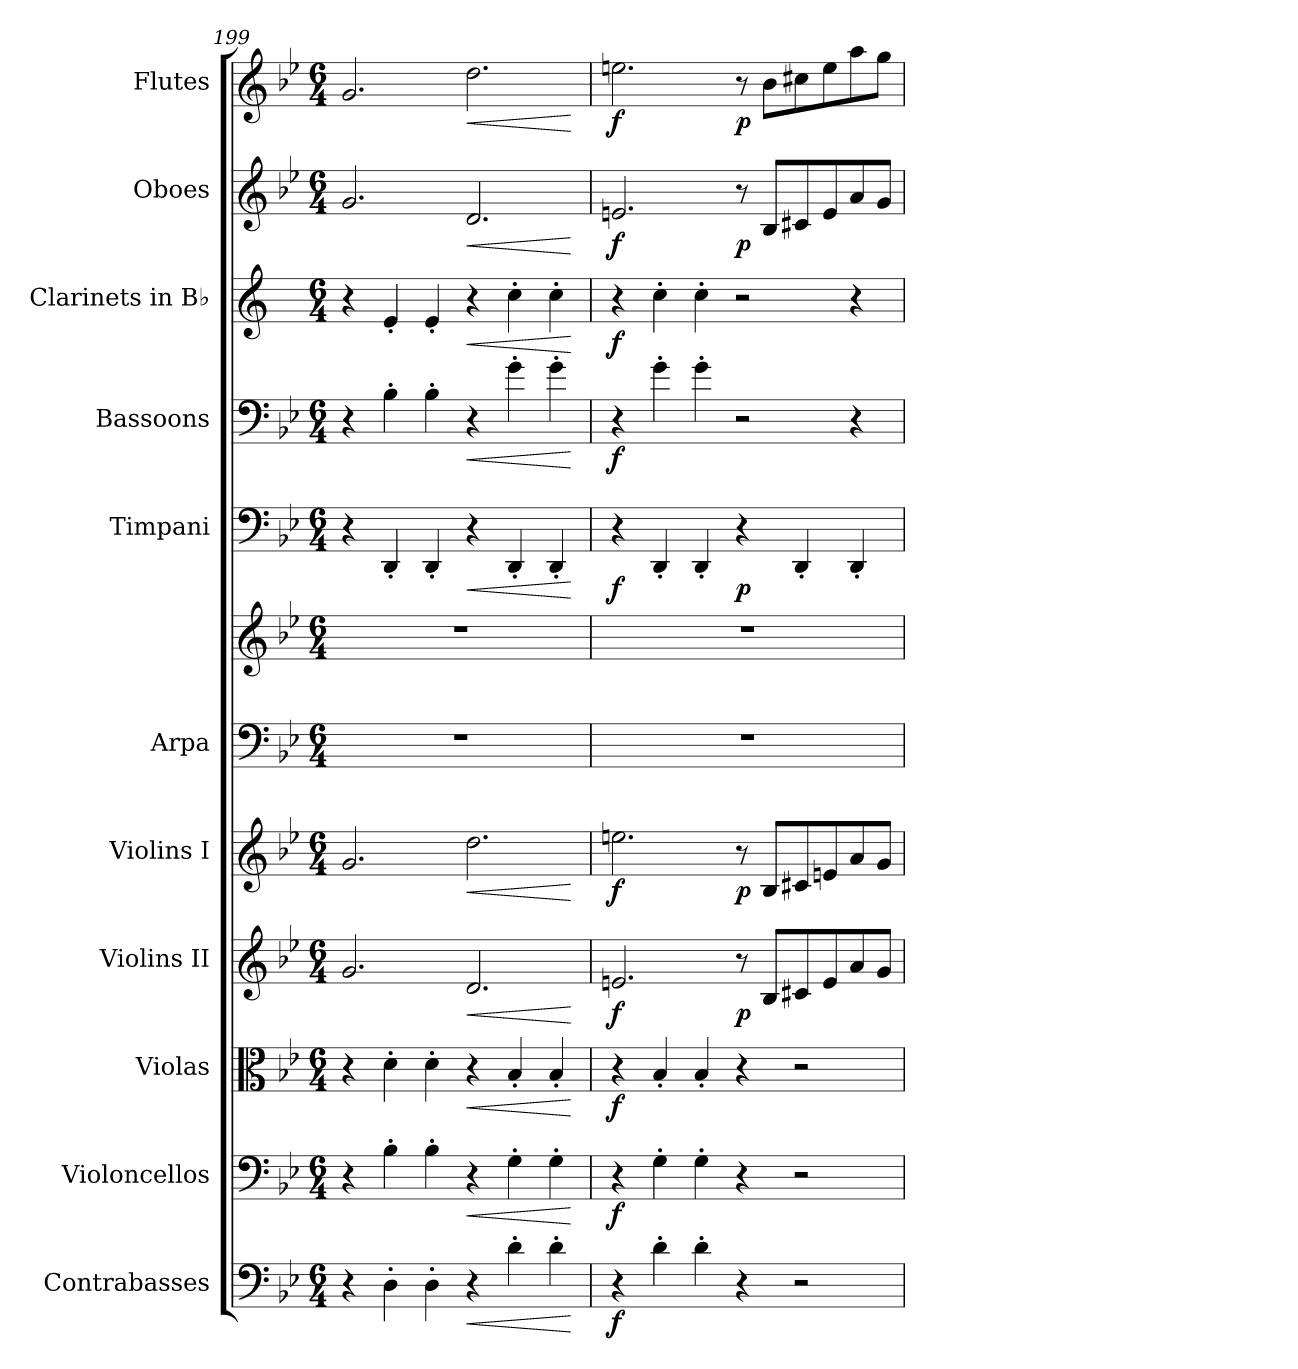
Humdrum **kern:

**kern	**dynam	**kern	**dynam	**kern	**dynam	**kern	**dynam	**kern	**dynam	**kern	**kern	**kern	**dynam	**kern	**dynam	**kern	**dynam	**kern	**dynam	**kern	**dynam
*part11	*part11	*part10	*part10	*part9	*part9	*part8	*part8	*part7	*part7	*part6	*part6	*part5	*part5	*part4	*part4	*part3	*part3	*part2	*part2	*part1	*part1
*staff12	*staff12	*staff11	*staff11	*staff10	*staff10	*staff9	*staff9	*staff8	*staff8	*staff7	*staff6	*staff5	*staff5	*staff4	*staff4	*staff3	*staff3	*staff2	*staff2	*staff1	*staff1
*I"Contrabasses	*	*I"Violoncellos	*	*I"Violas	*	*I"Violins II	*	*I"Violins I	*	*I"Arpa	*	*I"Timpani	*	*I"Bassoons	*	*I"Clarinets in B♭	*	*I"Oboes	*	*I"Flutes	*
*I'Cb.	*	*I'Vc.	*	*I'Vla.	*	*I'Vln. II	*	*I'Vln. I	*	*I'Arp.	*	*I'Timp.	*	*I'Bsn.	*	*	*	*I'Ob.	*	*I'Fl.	*
*clefF4	*	*clefF4	*	*clefC3	*	*clefG2	*	*clefG2	*	*clefF4	*clefG2	*clefF4	*	*clefF4	*	*clefG2	*	*clefG2	*	*clefG2	*
*ITrd7c12	*	*	*	*	*	*	*	*	*	*	*	*	*	*	*	*ITrd1c2	*	*	*	*	*
*k[b-e-]	*	*k[b-e-]	*	*k[b-e-]	*	*k[b-e-]	*	*k[b-e-]	*	*k[b-e-]	*k[b-e-]	*k[b-e-]	*	*k[b-e-]	*	*k[b-e-]	*	*k[b-e-]	*	*k[b-e-]	*
*M6/4	*	*M6/4	*	*M6/4	*	*M6/4	*	*M6/4	*	*M6/4	*M6/4	*M6/4	*	*M6/4	*	*M6/4	*	*M6/4	*	*M6/4	*
=199	=199	=199	=199	=199	=199	=199	=199	=199	=199	=199	=199	=199	=199	=199	=199	=199	=199	=199	=199	=199	=199
4r	.	4r	.	4r	.	2.g/	.	2.g/	.	1.r	1.r	4r	.	4r	.	4r	.	2.g/	.	2.g/	.
4DD'\	.	4B-'\	.	4d'\	.	.	.	.	.	.	.	4DD'/	.	4B-'\	.	4d'/	.	.	.	.	.
4DD'\	.	4B-'\	.	4d'\	.	.	.	.	.	.	.	4DD'/	.	4B-'\	.	4d'/	.	.	.	.	.
!	!LO:HP:b	!	!LO:HP:b	!	!LO:HP:b	!	!LO:HP:b	!	!LO:HP:b	!	!	!	!LO:HP:b	!	!LO:HP:b	!	!LO:HP:b	!	!LO:HP:b	!	!LO:HP:b
4r	<	4r	<	4r	<	2.d/	<	2.dd\	<	.	.	4r	<	4r	<	4r	<	2.d/	<	2.dd\	<
4D'\	.	4G'\	.	4B-'/	.	.	.	.	.	.	.	4DD'/	.	4g'\	.	4b-'\	.	.	.	.	.
4D'\	.	4G'\	.	4B-'/	.	.	.	.	.	.	.	4DD'/	.	4g'\	.	4b-'\	.	.	.	.	.
.	[	.	[	.	[	.	[	.	[	.	.	.	[	.	[	.	[	.	[	.	[
!!LO:PB:g=z
=200	=200	=200	=200	=200	=200	=200	=200	=200	=200	=200	=200	=200	=200	=200	=200	=200	=200	=200	=200	=200	=200
!	!LO:DY:b	!	!LO:DY:b	!	!LO:DY:b	!	!LO:DY:b	!	!LO:DY:b	!	!	!	!LO:DY:b	!	!LO:DY:b	!	!LO:DY:b	!	!LO:DY:b	!	!LO:DY:b
4r	f	4r	f	4r	f	2.en/	f	2.een\	f	1.r	1.r	4r	f	4r	f	4r	f	2.en/	f	2.een\	f
4D'\	.	4G'\	.	4B-'/	.	.	.	.	.	.	.	4DD'/	.	4g'\	.	4b-'\	.	.	.	.	.
4D'\	.	4G'\	.	4B-'/	.	.	.	.	.	.	.	4DD'/	.	4g'\	.	4b-'\	.	.	.	.	.
!	!	!	!	!	!	!	!LO:DY:b	!	!LO:DY:b	!	!	!	!LO:DY:b	!	!	!	!	!	!LO:DY:b	!	!LO:DY:b
4r	.	4r	.	4r	.	8r	p	8r	p	.	.	4r	p	2r	.	2r	.	8r	p	8r	p
.	.	.	.	.	.	8B-/L	.	8B-/L	.	.	.	.	.	.	.	.	.	8B-/L	.	8b-\L	.
2r	.	2r	.	2r	.	8c#X/	.	8c#X/	.	.	.	4DD'/	.	.	.	.	.	8c#X/	.	8cc#X\	.
.	.	.	.	.	.	8e/	.	8en/	.	.	.	.	.	.	.	.	.	8e/	.	8ee\	.
.	.	.	.	.	.	8a/	.	8a/	.	.	.	4DD'/	.	4r	.	4r	.	8a/	.	8aa\	.
.	.	.	.	.	.	8g/J	.	8g/J	.	.	.	.	.	.	.	.	.	8g/J	.	8gg\J	.
=	=	=	=	=	=	=	=	=	=	=	=	=	=	=	=	=	=	=	=	=	=
*-	*-	*-	*-	*-	*-	*-	*-	*-	*-	*-	*-	*-	*-	*-	*-	*-	*-	*-	*-	*-	*-
